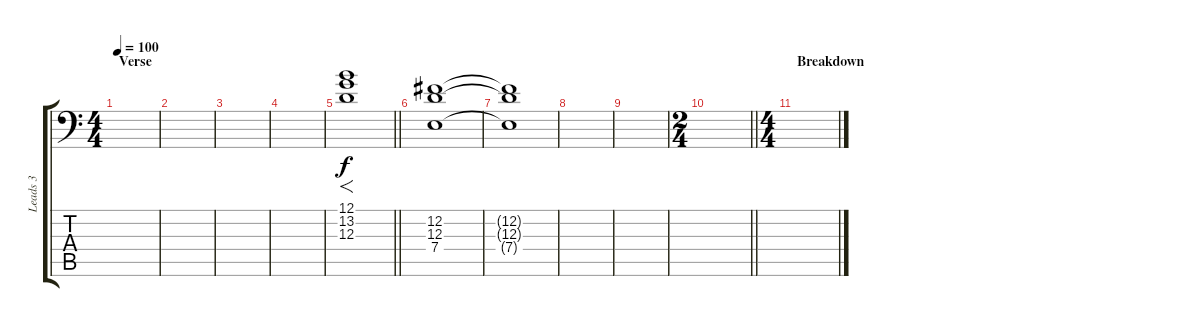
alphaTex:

\track ("Leads 3" "Leads 3") {instrument synthstrings1}
\staff {score tabs}
\tuning (B3 Gb3 D3 A2 E2 A1) {hide}
\ts (4 4)
\section ("" "Verse")
\tempo 100
\clef f4
\ks c
|
|
|
|
\barLineRight lightlight
(12.1 13.2 12.3).1{f instrument synthstrings1} |
(12.2 12.3 7.4).1{instrument synthstrings1} |
(12.2{t} 12.3{t} 7.4{t}).1 |
|
|
\ts (2 4)
\barLineRight lightlight
|
\ts (4 4)
\section ("" "Breakdown")
